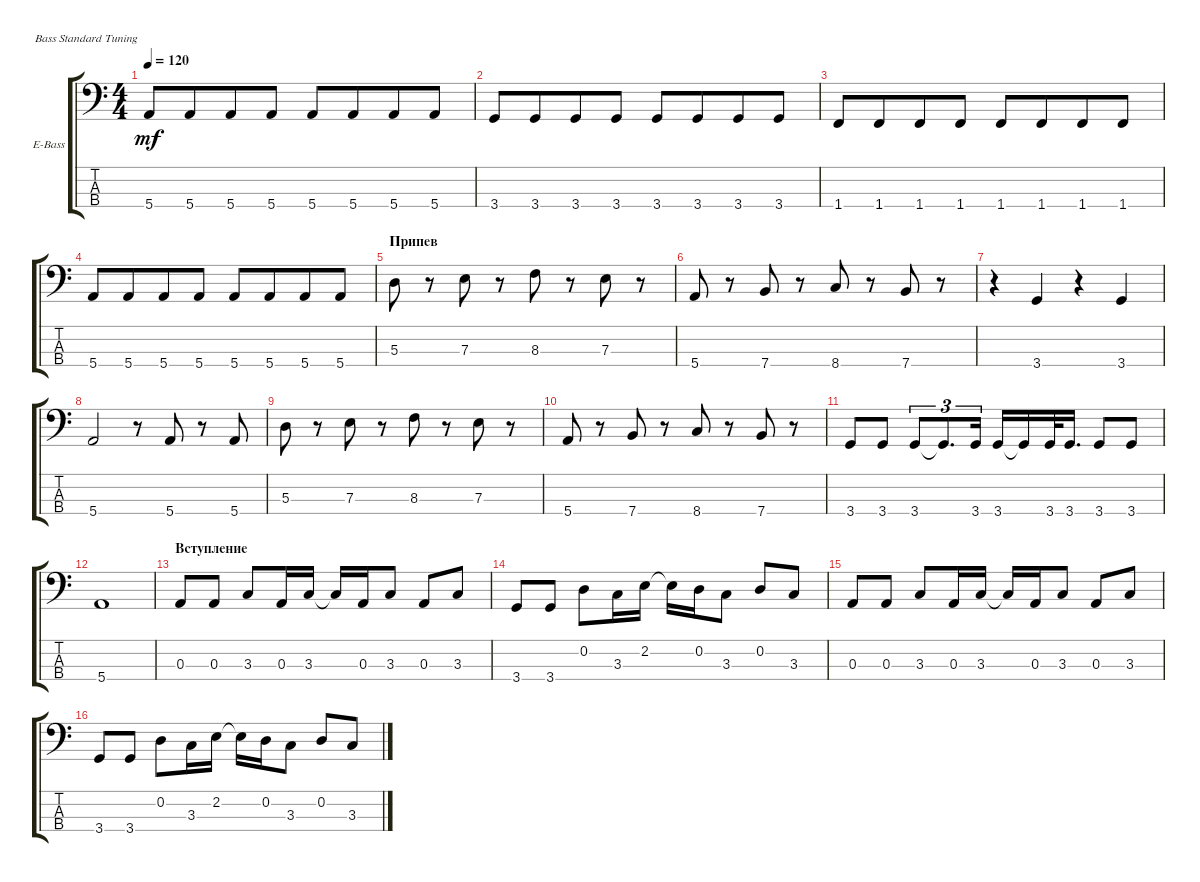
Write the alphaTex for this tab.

\bracketExtendMode groupsimilarinstruments
\firstSystemTrackNameOrientation horizontal
\otherSystemsTrackNameOrientation horizontal
\track ("БАСС" "E-Bass") {instrument electricbassfinger}
\staff {score tabs}
\tuning (G2 D2 A1 E1)
\ts (4 4)
\tempo 120
\clef f4
\ks c
5.4.8{dy mf} 5.4.8{beam merge} 5.4.8 5.4.8 5.4.8 5.4.8{beam merge} 5.4.8 5.4.8 |
3.4.8 3.4.8{beam merge} 3.4.8 3.4.8 3.4.8 3.4.8{beam merge} 3.4.8 3.4.8 |
1.4.8 1.4.8{beam merge} 1.4.8 1.4.8 1.4.8 1.4.8{beam merge} 1.4.8{beam merge} 1.4.8 |
5.4.8 5.4.8{beam merge} 5.4.8 5.4.8 5.4.8 5.4.8{beam merge} 5.4.8 5.4.8 |
\section ("" "Припев")
5.3.8 r.8 7.3.8 r.8 8.3.8 r.8 7.3.8 r.8 |
5.4.8 r.8 7.4.8 r.8 8.4.8 r.8 7.4.8 r.8 |
r.4 3.4.4 r.4 3.4.4 |
5.4.2 r.8 5.4.8 r.8 5.4.8 |
5.3.8 r.8 7.3.8 r.8 8.3.8 r.8 7.3.8 r.8 |
5.4.8 r.8 7.4.8 r.8 8.4.8 r.8 7.4.8 r.8 |
3.4.8 3.4.8 3.4.8{tu (3 2)} 3.4{t}.8{d tu (3 2)} 3.4.16{tu (3 2)} 3.4.16 3.4{t}.16 3.4.32 3.4.16{d} 3.4.8 3.4.8 |
5.4.1 |
\section ("" "Вступление")
0.3.8 0.3.8 3.3.8 0.3.16 3.3.16 3.3{t}.16 0.3.16 3.3.8 0.3.8 3.3.8 |
3.4.8 3.4.8 0.2.8 3.3.16 2.2.16 2.2{t}.16 0.2.16 3.3.8 0.2.8 3.3.8 |
0.3.8 0.3.8 3.3.8 0.3.16 3.3.16 3.3{t}.16 0.3.16 3.3.8 0.3.8 3.3.8 |
3.4.8 3.4.8 0.2.8 3.3.16 2.2.16 2.2{t}.16 0.2.16 3.3.8 0.2.8 3.3.8
